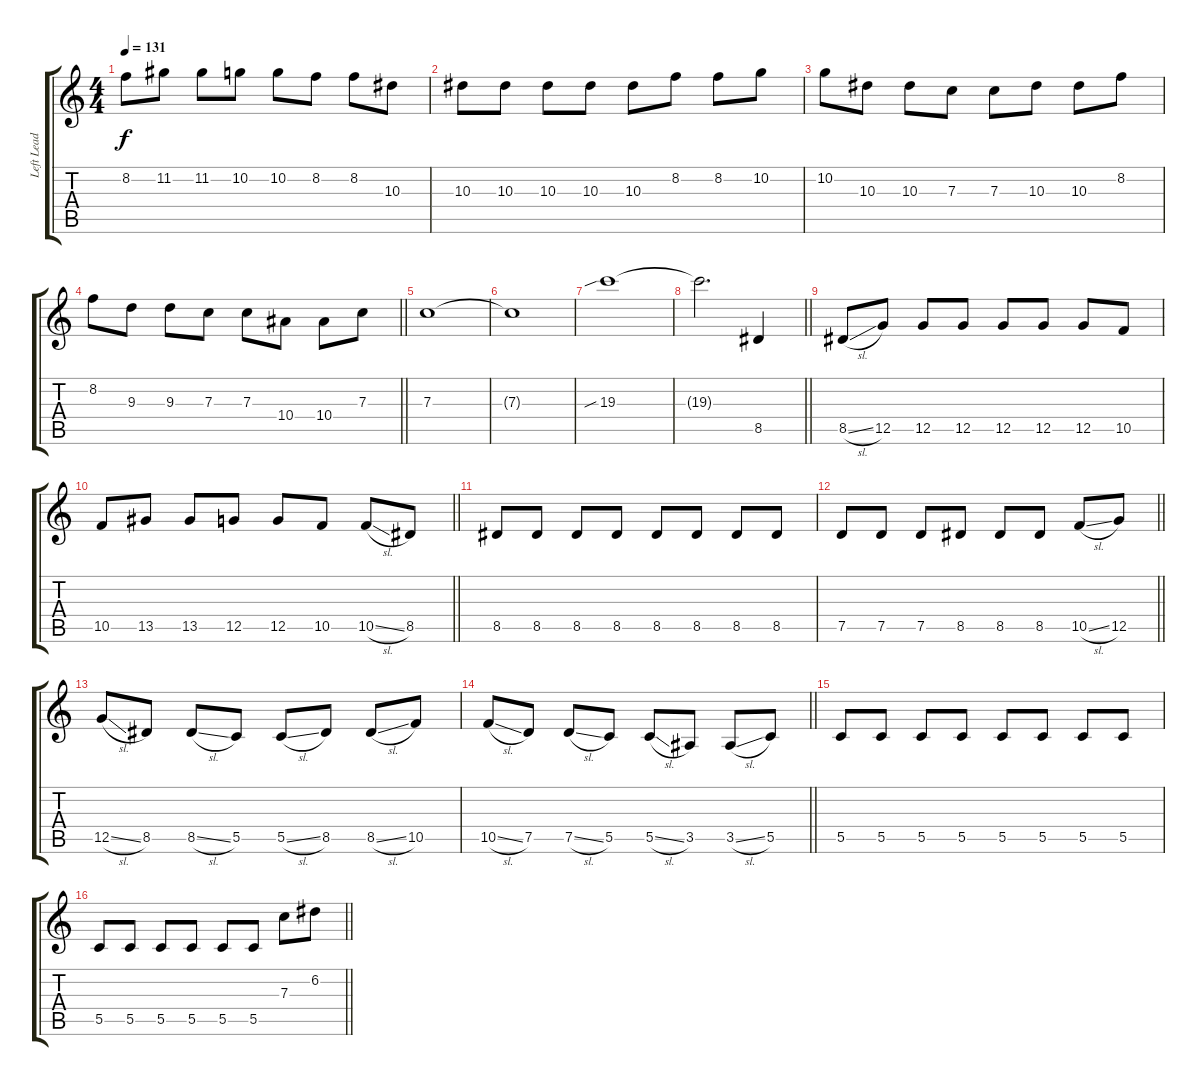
\track ("Left Lead 1" "Left Lead ") {instrument distortionguitar}
\staff {score tabs}
\tuning (D4 A3 F3 C3 G2 C2) {hide}
\ts (4 4)
\section ("" "")
\tempo 131
\clef g2
\ks c
8.2.8{dy f} 11.2.8 11.2.8 10.2.8 10.2.8 8.2.8 8.2.8 10.3.8 |
10.3.8 10.3.8 10.3.8 10.3.8 10.3.8 8.2.8 8.2.8 10.2.8 |
10.2.8 10.3.8 10.3.8 7.3.8 7.3.8 10.3.8 10.3.8 8.2.8 |
\barLineRight lightlight
8.2.8 9.3.8 9.3.8 7.3.8 7.3.8 10.4.8 10.4.8 7.3.8 |
\section ("" "")
7.3.1 |
7.3{t}.1 |
19.3{sib}.1 |
\barLineRight lightlight
19.3{t}.2{d} 8.5.4 |
\section ("" "")
8.5{sl}.8 12.5.8 12.5.8 12.5.8 12.5.8 12.5.8 12.5.8 10.5.8 |
\barLineRight lightlight
10.5.8 13.5.8 13.5.8 12.5.8 12.5.8 10.5.8 10.5{sl}.8 8.5.8 |
8.5.8 8.5.8 8.5.8 8.5.8 8.5.8 8.5.8 8.5.8 8.5.8 |
\barLineRight lightlight
7.5.8 7.5.8 7.5.8 8.5.8 8.5.8 8.5.8 10.5{sl}.8 12.5.8 |
12.5{sl}.8 8.5.8 8.5{sl}.8 5.5.8 5.5{sl}.8 8.5.8 8.5{sl}.8 10.5.8 |
\barLineRight lightlight
10.5{sl}.8 7.5.8 7.5{sl}.8 5.5.8 5.5{sl}.8 3.5.8 3.5{sl}.8 5.5.8 |
5.5.8 5.5.8 5.5.8 5.5.8 5.5.8 5.5.8 5.5.8 5.5.8 |
\barLineRight lightlight
5.5.8 5.5.8 5.5.8 5.5.8 5.5.8 5.5.8 7.3.8 6.2.8
